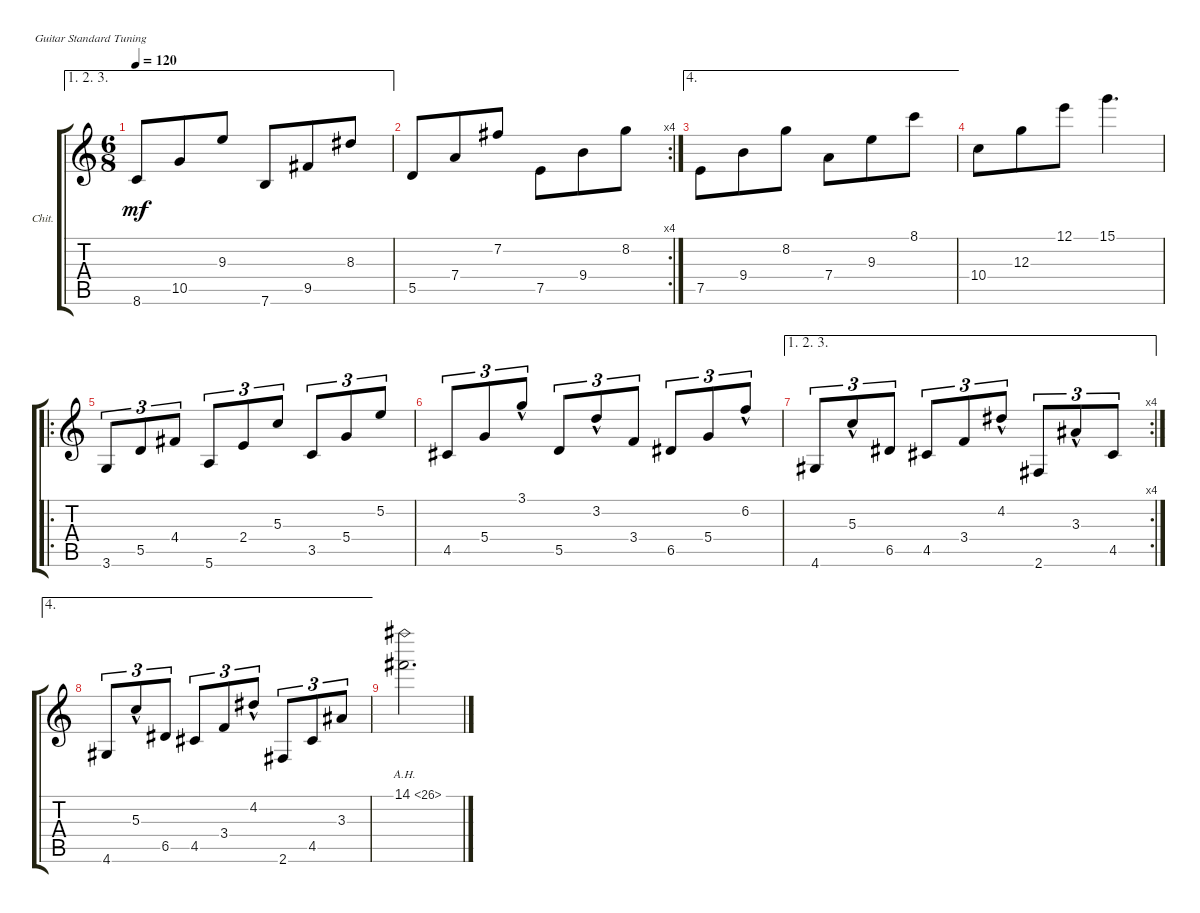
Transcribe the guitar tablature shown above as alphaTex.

\defaultSystemsLayout 4
\bracketExtendMode groupsimilarinstruments
\firstSystemTrackNameOrientation horizontal
\otherSystemsTrackNameOrientation horizontal
\track ("Chitarra" "Chit.") {instrument acousticguitarsteel}
\staff {score tabs}
\tuning (E4 B3 G3 D3 A2 E2)
\ae (1 2 3)
\ts (6 8)
\tempo 120
\clef g2
\ks c
8.6.8{dy mf} 10.5.8 9.3.8 7.6.8 9.5.8 8.3.8 |
\rc 4
5.5.8 7.4.8 7.2.8 7.5.8 9.4.8 8.2.8 |
\ae 4
7.5.8 9.4.8 8.2.8 7.4.8 9.3.8 8.1.8 |
10.4.8 12.3.8 12.1.8 15.1.4{d} |
\ro
3.6.8{tu (3 2)} 5.5.8{tu (3 2)} 4.4.8{tu (3 2)} 5.6.8{tu (3 2)} 2.4.8{tu (3 2)} 5.3.8{tu (3 2)} 3.5.8{tu (3 2)} 5.4.8{tu (3 2)} 5.2.8{tu (3 2)} |
4.5.8{tu (3 2)} 5.4.8{tu (3 2)} 3.1{hac}.8{tu (3 2)} 5.5.8{tu (3 2)} 3.2{hac}.8{tu (3 2)} 3.4.8{tu (3 2)} 6.5.8{tu (3 2)} 5.4.8{tu (3 2)} 6.2{hac}.8{tu (3 2)} |
\ae (1 2 3)
\rc 4
4.6.8{tu (3 2)} 5.3{hac}.8{tu (3 2)} 6.5.8{tu (3 2)} 4.5.8{tu (3 2)} 3.4.8{tu (3 2)} 4.2{hac}.8{tu (3 2)} 2.6.8{tu (3 2)} 3.3{hac}.8{tu (3 2)} 4.5.8{tu (3 2)} |
\ae 4
4.6.8{tu (3 2)} 5.3{hac}.8{tu (3 2)} 6.5.8{tu (3 2)} 4.5.8{tu (3 2)} 3.4.8{tu (3 2)} 4.2{hac}.8{tu (3 2)} 2.6.8{tu (3 2)} 4.5.8{tu (3 2)} 3.3.8{tu (3 2)} |
14.1{ah 12}.2{d}
